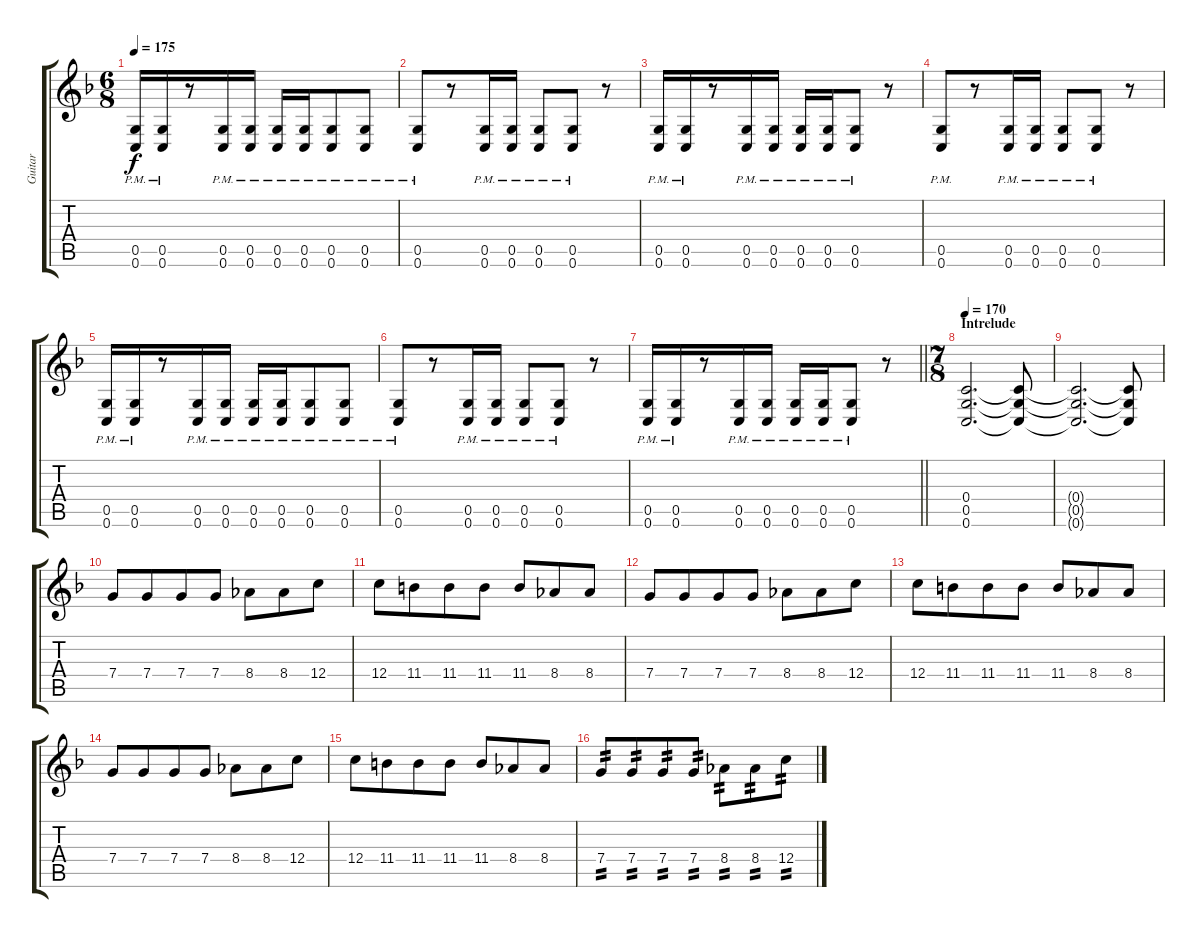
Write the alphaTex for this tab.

\track ("Guitar" "Guitar") {instrument distortionguitar}
\staff {score tabs}
\tuning (D4 A3 F3 C3 G2 C2) {hide}
\ts (6 8)
\tempo 175
\clef g2
\ks dminor
(0.5{pm} 0.6{pm}).16{dy f} (0.5{pm} 0.6{pm}).16 r.8 (0.5{pm} 0.6{pm}).16 (0.5{pm} 0.6{pm}).16 (0.5{pm} 0.6{pm}).16 (0.5{pm} 0.6{pm}).16 (0.5{pm} 0.6{pm}).8 (0.5{pm} 0.6{pm}).8 |
(0.5{pm} 0.6{pm}).8 r.8 (0.5{pm} 0.6{pm}).16 (0.5{pm} 0.6{pm}).16 (0.5{pm} 0.6{pm}).8 (0.5{pm} 0.6{pm}).8 r.8 |
(0.5{pm} 0.6{pm}).16 (0.5{pm} 0.6{pm}).16 r.8 (0.5{pm} 0.6{pm}).16 (0.5{pm} 0.6{pm}).16 (0.5{pm} 0.6{pm}).16 (0.5{pm} 0.6{pm}).16 (0.5{pm} 0.6{pm}).8 r.8 |
(0.5{pm} 0.6{pm}).8 r.8 (0.5{pm} 0.6{pm}).16 (0.5{pm} 0.6{pm}).16 (0.5{pm} 0.6{pm}).8 (0.5{pm} 0.6{pm}).8 r.8 |
(0.5{pm} 0.6{pm}).16 (0.5{pm} 0.6{pm}).16 r.8 (0.5{pm} 0.6{pm}).16 (0.5{pm} 0.6{pm}).16 (0.5{pm} 0.6{pm}).16 (0.5{pm} 0.6{pm}).16 (0.5{pm} 0.6{pm}).8 (0.5{pm} 0.6{pm}).8 |
(0.5{pm} 0.6{pm}).8 r.8 (0.5{pm} 0.6{pm}).16 (0.5{pm} 0.6{pm}).16 (0.5{pm} 0.6{pm}).8 (0.5{pm} 0.6{pm}).8 r.8 |
\barLineRight lightlight
(0.5{pm} 0.6{pm}).16 (0.5{pm} 0.6{pm}).16 r.8 (0.5{pm} 0.6{pm}).16 (0.5{pm} 0.6{pm}).16 (0.5{pm} 0.6{pm}).16 (0.5{pm} 0.6{pm}).16 (0.5{pm} 0.6{pm}).8 r.8 |
\ts (7 8)
\section ("" "Intrelude")
\tempo 170
(0.4 0.5 0.6).2{d volume 12} (0.4{t} 0.5{t} 0.6{t}).8 |
(0.4{t} 0.5{t} 0.6{t}).2{d} (0.4{t} 0.5{t} 0.6{t}).8 |
7.4.8 7.4.8 7.4.8 7.4.8 8.4.8 8.4.8 12.4.8 |
12.4.8 11.4.8 11.4.8 11.4.8 11.4.8 8.4.8 8.4.8 |
7.4.8 7.4.8 7.4.8 7.4.8 8.4.8 8.4.8 12.4.8 |
12.4.8 11.4.8 11.4.8 11.4.8 11.4.8 8.4.8 8.4.8 |
7.4.8 7.4.8 7.4.8 7.4.8 8.4.8 8.4.8 12.4.8 |
12.4.8 11.4.8 11.4.8 11.4.8 11.4.8 8.4.8 8.4.8 |
7.4.8{tp 2} 7.4.8{tp 2} 7.4.8{tp 2} 7.4.8{tp 2} 8.4.8{tp 2} 8.4.8{tp 2} 12.4.8{tp 2}
